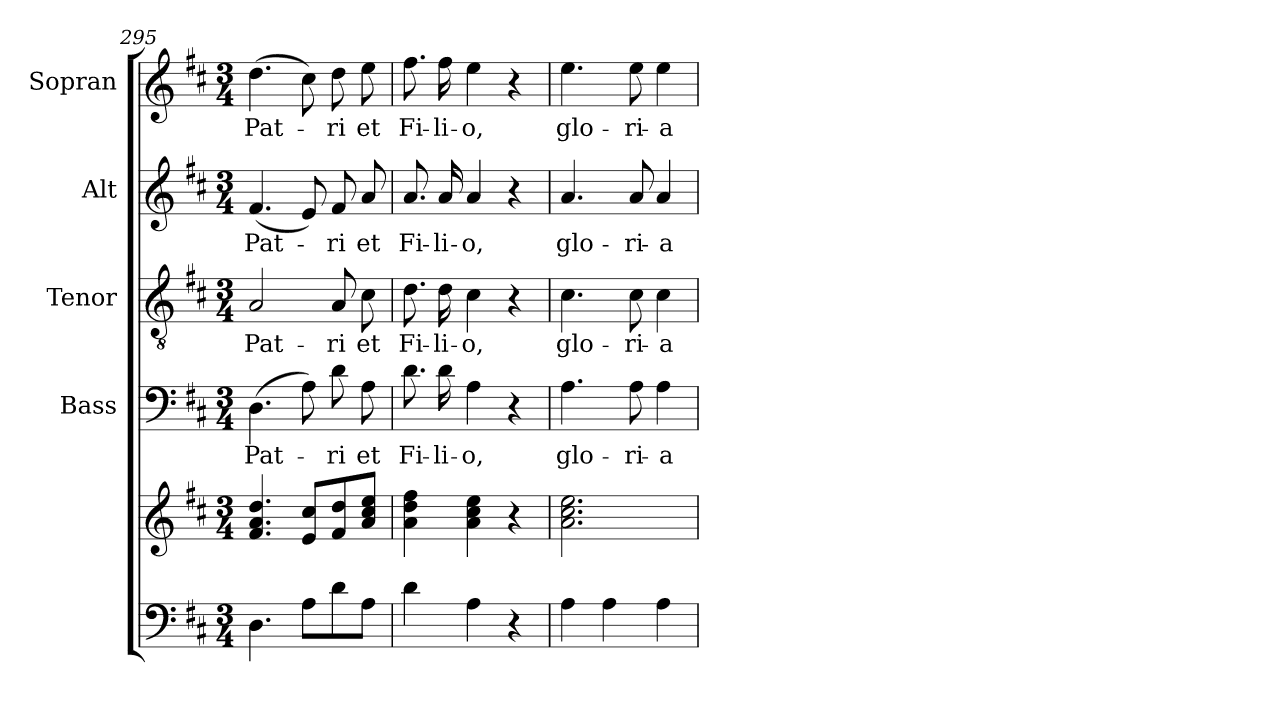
**kern	**kern	**kern	**text	**kern	**text	**kern	**text	**kern	**text
*part5	*part5	*part4	*part4	*part3	*part3	*part2	*part2	*part1	*part1
*staff6	*staff5	*staff4	*staff4	*staff3	*staff3	*staff2	*staff2	*staff1	*staff1
*	*	*I"Bass	*	*I"Tenor	*	*I"Alt	*	*I"Sopran	*
*	*	*I'B.	*	*I'T.	*	*I'A.	*	*I'S.	*
*clefF4	*clefG2	*clefF4	*	*clefGv2	*	*clefG2	*	*clefG2	*
*k[f#c#]	*k[f#c#]	*k[f#c#]	*	*k[f#c#]	*	*k[f#c#]	*	*k[f#c#]	*
*D:	*D:	*D:	*	*D:	*	*D:	*	*D:	*
*M3/4	*M3/4	*M3/4	*	*M3/4	*	*M3/4	*	*M3/4	*
=295	=295	=295	=295	=295	=295	=295	=295	=295	=295
!	!	!	!LO:LY:b	!	!LO:LY:b	!	!LO:LY:b	!	!LO:LY:b
4.D\	4.f#/ 4.a/ 4.dd/	(>4.D\	Pat-	2A/	Pat-	(<4.f#/	Pat-	(>4.dd\	Pat-
8A\L	8e/ 8cc#/L	8A\)	.	.	.	8e/)	.	8cc#\)	.
!	!	!	!LO:LY:b	!	!LO:LY:b	!	!LO:LY:b	!	!LO:LY:b
8d\	8f#/ 8dd/	8d\	-ri	8A/	-ri	8f#/	-ri	8dd\	-ri
!	!	!	!LO:LY:b	!	!LO:LY:b	!	!LO:LY:b	!	!LO:LY:b
8A\J	8a/ 8cc#/ 8ee/J	8A\	et	8c#\	et	8a/	et	8ee\	et
=296	=296	=296	=296	=296	=296	=296	=296	=296	=296
!	!	!	!LO:LY:b	!	!LO:LY:b	!	!LO:LY:b	!	!LO:LY:b
4d\	4a\ 4dd\ 4ff#\	8.d\	Fi-	8.d\	Fi-	8.a/	Fi-	8.ff#\	Fi-
!	!	!	!LO:LY:b	!	!LO:LY:b	!	!LO:LY:b	!	!LO:LY:b
.	.	16d\	-li-	16d\	-li-	16a/	-li-	16ff#\	-li-
!	!	!	!LO:LY:b	!	!LO:LY:b	!	!LO:LY:b	!	!LO:LY:b
4A\	4a\ 4cc#\ 4ee\	4A\	-o,	4c#\	-o,	4a/	-o,	4ee\	-o,
4r	4r	4r	.	4r	.	4r	.	4r	.
=297	=297	=297	=297	=297	=297	=297	=297	=297	=297
!	!	!	!LO:LY:b	!	!LO:LY:b	!	!LO:LY:b	!	!LO:LY:b
4A\	2.a\ 2.cc#\ 2.ee\	4.A\	glo-	4.c#\	glo-	4.a/	glo-	4.ee\	glo-
4A\	.	.	.	.	.	.	.	.	.
!	!	!	!LO:LY:b	!	!LO:LY:b	!	!LO:LY:b	!	!LO:LY:b
.	.	8A\	-ri-	8c#\	-ri-	8a/	-ri-	8ee\	-ri-
!	!	!	!LO:LY:b	!	!LO:LY:b	!	!LO:LY:b	!	!LO:LY:b
4A\	.	4A\	-a	4c#\	-a	4a/	-a	4ee\	-a
=	=	=	=	=	=	=	=	=	=
*-	*-	*-	*-	*-	*-	*-	*-	*-	*-
